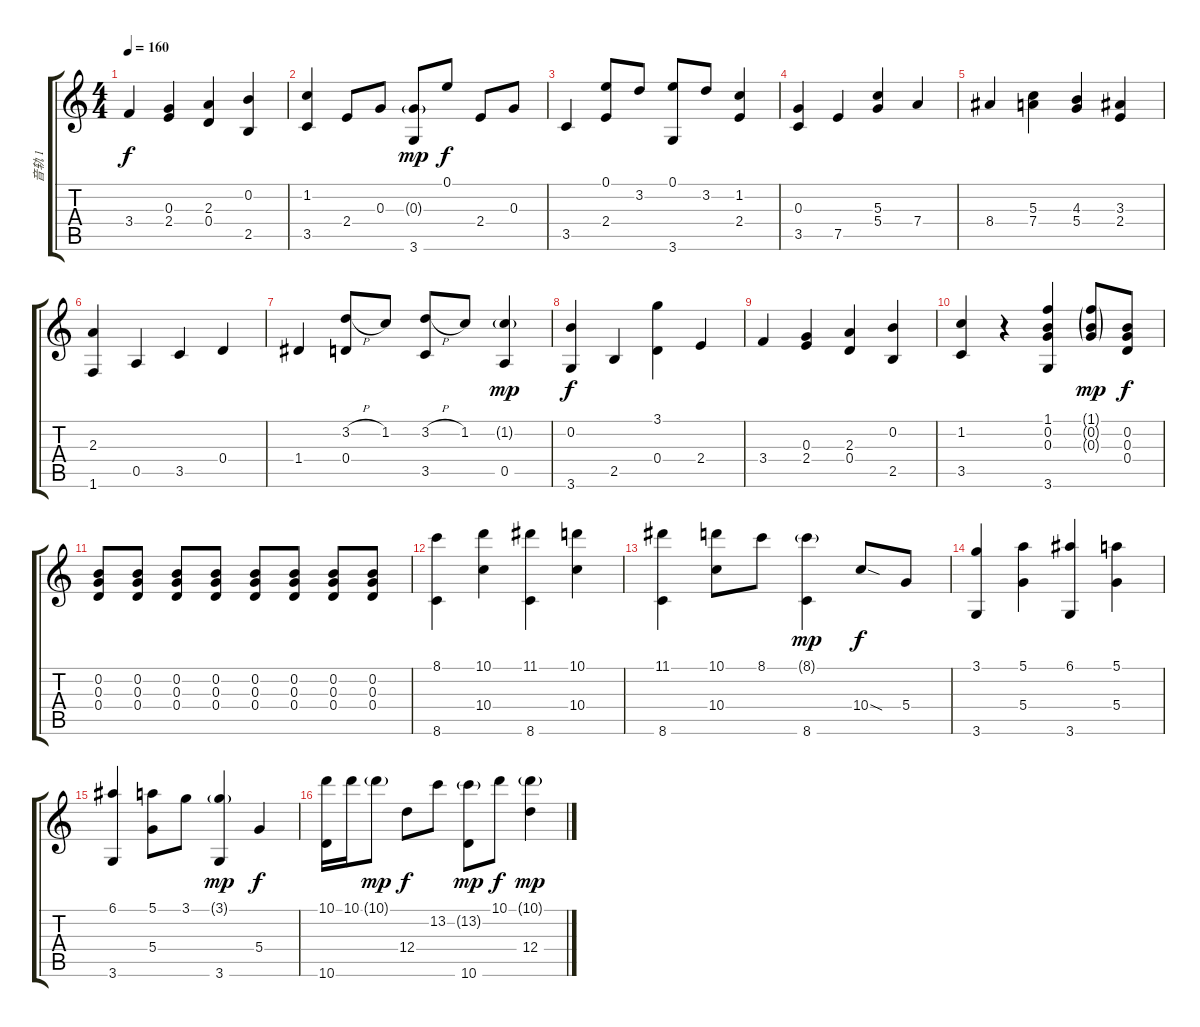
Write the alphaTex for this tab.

\track ("音轨 1" "音轨 1") {instrument acousticguitarsteel}
\staff {score tabs}
\tuning (E4 B3 G3 D3 A2 E2) {hide}
\ts (4 4)
\tempo 160
\clef g2
\ks c
3.4.4{dy f} (0.3 2.4).4 (2.3 0.4).4 (0.2 2.5).4 |
(1.2 3.5).4 2.4.8 0.3.8 (0.3{g} 3.6).8{dy mp} 0.1.8{dy f} 2.4.8 0.3.8 |
3.5.4 (0.1 2.4).8 3.2.8 (0.1 3.6).8 3.2.8 (1.2 2.4).4 |
(0.3 3.5).4 7.5.4 (5.3 5.4).4 7.4.4 |
8.4.4 (5.3 7.4).4 (4.3 5.4).4 (3.3 2.4).4 |
(2.3 1.6).4 0.5.4 3.5.4 0.4.4 |
1.4.4 (3.2{h} 0.4).8 1.2.8 (3.2{h} 3.5).8 1.2.8 (1.2{g} 0.5).4{dy mp} |
(0.2 3.6).4{dy f} 2.5.4 (3.1 0.4).4 2.4.4 |
3.4.4 (0.3 2.4).4 (2.3 0.4).4 (0.2 2.5).4 |
(1.2 3.5).4 r.4 (1.1 0.2 0.3 3.6).4 (1.1{g} 0.2{g} 0.3{g}).8{dy mp} (0.2 0.3 0.4).8{dy f} |
(0.2 0.3 0.4).8 (0.2 0.3 0.4).8 (0.2 0.3 0.4).8 (0.2 0.3 0.4).8 (0.2 0.3 0.4).8 (0.2 0.3 0.4).8 (0.2 0.3 0.4).8 (0.2 0.3 0.4).8 |
(8.1 8.6).4 (10.1 10.4).4 (11.1 8.6).4 (10.1 10.4).4 |
(11.1 8.6).4 (10.1 10.4).8 8.1.8 (8.1{g} 8.6).4{dy mp} 10.4{sod}.8{dy f} 5.4.8 |
(3.1 3.6).4{txt ""} (5.1 5.4).4 (6.1 3.6).4 (5.1 5.4).4 |
(6.1 3.6).4 (5.1 5.4).8 3.1.8 (3.1{g} 3.6).4{dy mp} 5.4.4{dy f} |
(10.1 10.6).16 10.1.16 10.1{g}.8{dy mp} 12.4.8{dy f} 13.2.8 (13.2{g} 10.6).8{dy mp} 10.1.8{dy f} (10.1{g} 12.4).4{dy mp}
